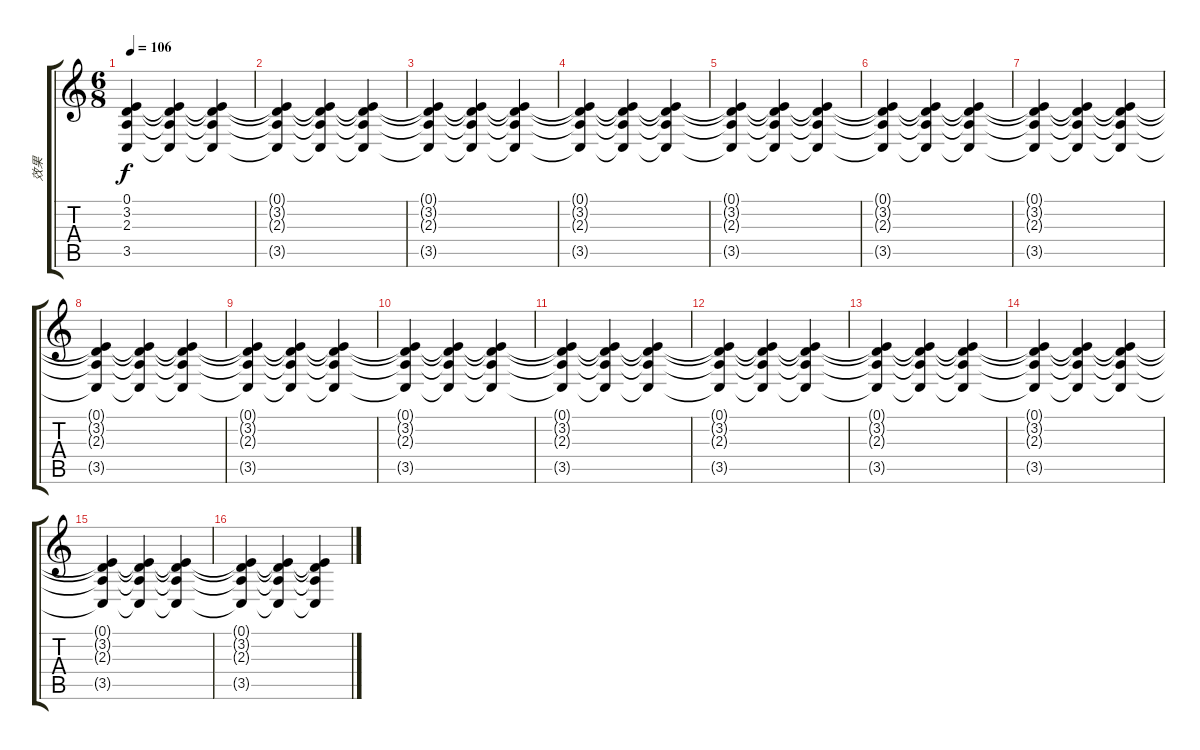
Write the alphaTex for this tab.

\track ("效果" "效果") {instrument applause}
\staff {score tabs}
\tuning (E4 B3 G3 D3 A2 E2) {hide}
\ts (6 8)
\tempo 106
\clef g2
\ks c
(0.1 3.2 2.3 3.5).4{dy f instrument applause} (0.1{t} 3.2{t} 2.3{t} 3.5{t}).4 (0.1{t} 3.2{t} 2.3{t} 3.5{t}).4 |
(0.1{t} 3.2{t} 2.3{t} 3.5{t}).4 (0.1{t} 3.2{t} 2.3{t} 3.5{t}).4 (0.1{t} 3.2{t} 2.3{t} 3.5{t}).4 |
(0.1{t} 3.2{t} 2.3{t} 3.5{t}).4 (0.1{t} 3.2{t} 2.3{t} 3.5{t}).4 (0.1{t} 3.2{t} 2.3{t} 3.5{t}).4 |
(0.1{t} 3.2{t} 2.3{t} 3.5{t}).4 (0.1{t} 3.2{t} 2.3{t} 3.5{t}).4 (0.1{t} 3.2{t} 2.3{t} 3.5{t}).4 |
(0.1{t} 3.2{t} 2.3{t} 3.5{t}).4 (0.1{t} 3.2{t} 2.3{t} 3.5{t}).4 (0.1{t} 3.2{t} 2.3{t} 3.5{t}).4 |
(0.1{t} 3.2{t} 2.3{t} 3.5{t}).4 (0.1{t} 3.2{t} 2.3{t} 3.5{t}).4 (0.1{t} 3.2{t} 2.3{t} 3.5{t}).4 |
(0.1{t} 3.2{t} 2.3{t} 3.5{t}).4 (0.1{t} 3.2{t} 2.3{t} 3.5{t}).4 (0.1{t} 3.2{t} 2.3{t} 3.5{t}).4 |
(0.1{t} 3.2{t} 2.3{t} 3.5{t}).4 (0.1{t} 3.2{t} 2.3{t} 3.5{t}).4 (0.1{t} 3.2{t} 2.3{t} 3.5{t}).4 |
(0.1{t} 3.2{t} 2.3{t} 3.5{t}).4 (0.1{t} 3.2{t} 2.3{t} 3.5{t}).4 (0.1{t} 3.2{t} 2.3{t} 3.5{t}).4 |
(0.1{t} 3.2{t} 2.3{t} 3.5{t}).4 (0.1{t} 3.2{t} 2.3{t} 3.5{t}).4 (0.1{t} 3.2{t} 2.3{t} 3.5{t}).4 |
(0.1{t} 3.2{t} 2.3{t} 3.5{t}).4 (0.1{t} 3.2{t} 2.3{t} 3.5{t}).4 (0.1{t} 3.2{t} 2.3{t} 3.5{t}).4 |
(0.1{t} 3.2{t} 2.3{t} 3.5{t}).4 (0.1{t} 3.2{t} 2.3{t} 3.5{t}).4 (0.1{t} 3.2{t} 2.3{t} 3.5{t}).4 |
(0.1{t} 3.2{t} 2.3{t} 3.5{t}).4 (0.1{t} 3.2{t} 2.3{t} 3.5{t}).4 (0.1{t} 3.2{t} 2.3{t} 3.5{t}).4 |
(0.1{t} 3.2{t} 2.3{t} 3.5{t}).4 (0.1{t} 3.2{t} 2.3{t} 3.5{t}).4 (0.1{t} 3.2{t} 2.3{t} 3.5{t}).4 |
(0.1{t} 3.2{t} 2.3{t} 3.5{t}).4 (0.1{t} 3.2{t} 2.3{t} 3.5{t}).4 (0.1{t} 3.2{t} 2.3{t} 3.5{t}).4 |
(0.1{t} 3.2{t} 2.3{t} 3.5{t}).4 (0.1{t} 3.2{t} 2.3{t} 3.5{t}).4 (0.1{t} 3.2{t} 2.3{t} 3.5{t}).4
